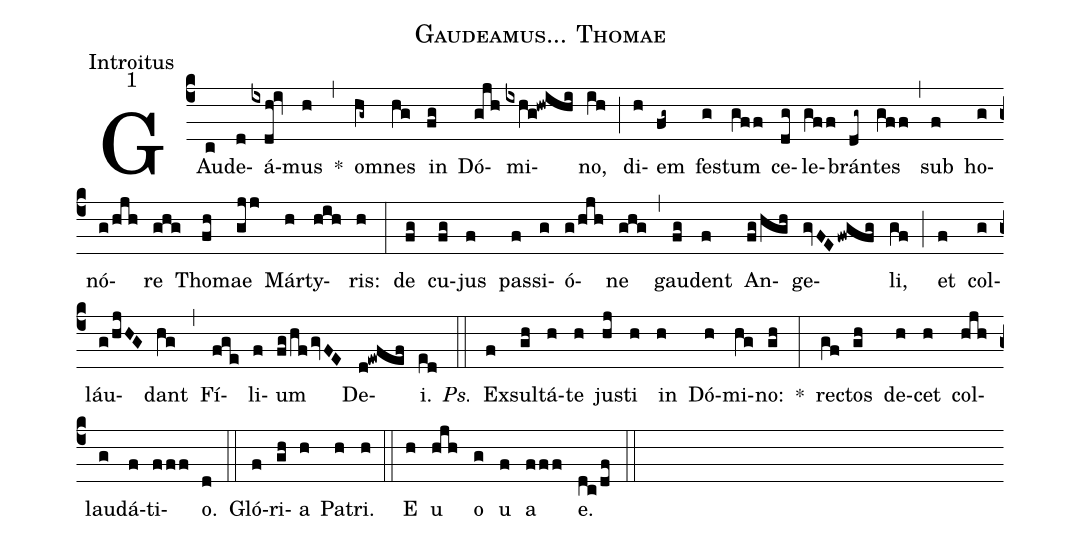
name:Gaudeamus... Thomae;
office-part:Introitus;
mode:1;
%%
(c4) GAu(c)de(d)á(ixdh!iv)mus(h) *(,) o(hg~)mnes(hg) in(fg) Dó(gjh)mi(ixhg!hwihi)no,(ih) (;) di(h)em(fg~) fes(g)tum(gff) ce(dg)le(gff)brán(dg~)tes(gff) (,) sub(f) ho(g)nó(g/hjh)re(ghg) Tho(fh)mae(gjj) Már(h)ty(hih)ris:(h) (:) de(fg) cu(fg)jus(f) pas(f)si(g)ó(g/hjh)ne(ghg) (,) gau(fg)dent(f) An(fg/hgh)ge(gvFE/fwgfg)li,(gf) (;) et(f) col(g)láu(g/hjHG)dant(hg) (,) Fí(fge)li(f)um(fg/hfgvFE) De(d!ewfef)i.(ed) <i>Ps.</i>(::) Ex(f)sul(gh)tá(h)te(h) jus(hj)ti(h) in(h) Dó(h)mi(hg)no:(gh) *(:) rec(gf)tos(gh) de(h)cet(h) col(hjh)lau(g)dá(f)ti(fff)o.(d) (::) Gló(f)ri(gh)a(h) Pa(h)tri.(h) (::) E(h) u(hjh) o(g) u(f) a(fff) e.(dc/df) (::)
